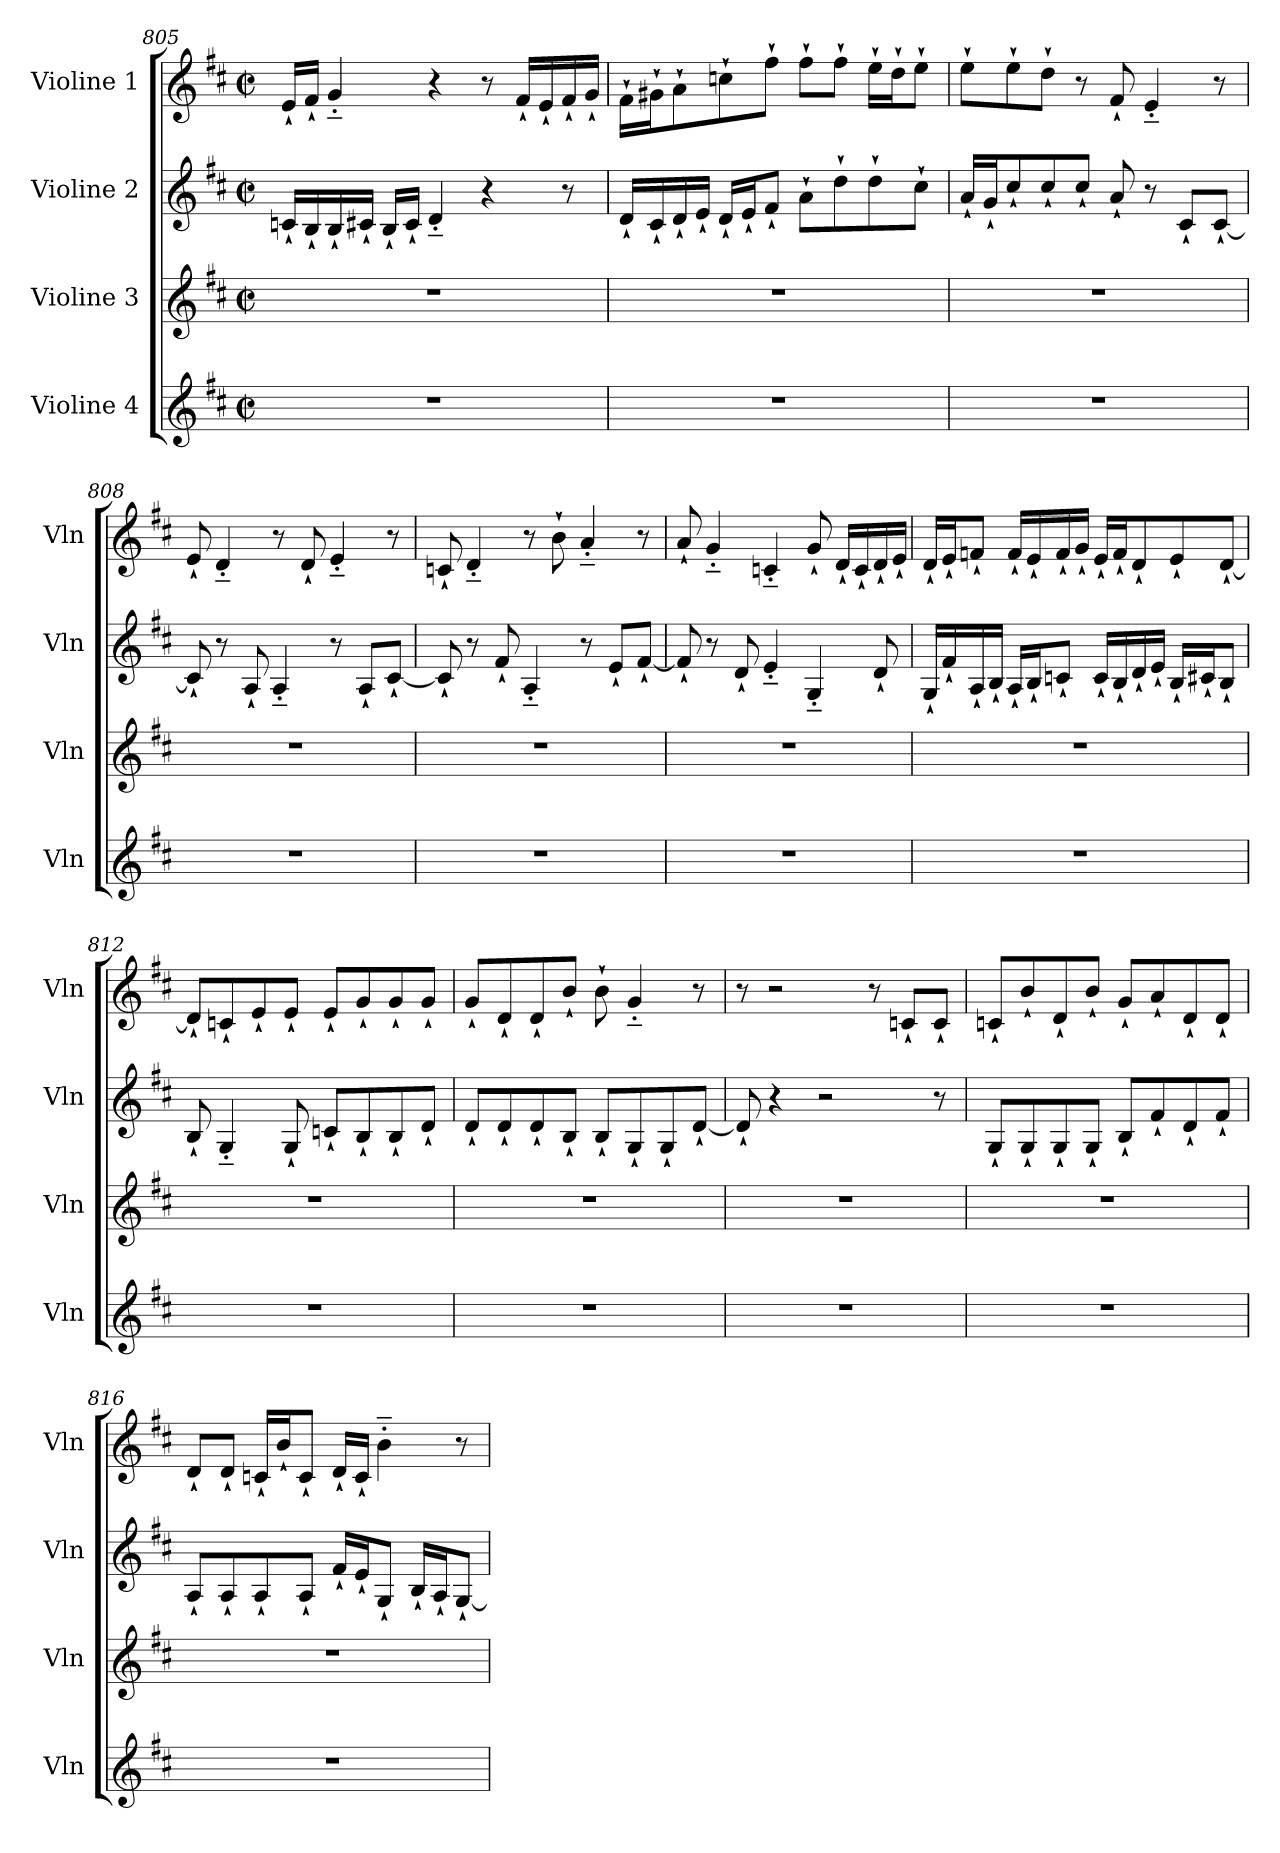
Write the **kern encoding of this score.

**kern	**kern	**kern	**kern
*part4	*part3	*part2	*part1
*staff4	*staff3	*staff2	*staff1
*I"Violine 4	*I"Violine 3	*I"Violine 2	*I"Violine 1
*I'Vln	*I'Vln	*I'Vln	*I'Vln
*clefG2	*clefG2	*clefG2	*clefG2
*k[f#c#]	*k[f#c#]	*k[f#c#]	*k[f#c#]
*D:	*D:	*D:	*D:
*M2/2	*M2/2	*M2/2	*M2/2
*met(c|)	*met(c|)	*met(c|)	*met(c|)
=805	=805	=805	=805
1r	1r	16cn`/LL	16e`/LL
.	.	16B`/	16f#`/JJ
.	.	16B`/	4g~'/
.	.	16c#X`/JJ	.
.	.	16B`/LL	.
.	.	16c#`/JJ	.
.	.	4d~'/	4r
.	.	4r	8r
.	.	.	16f#`/LL
.	.	.	16e`/
.	.	8r	16f#`/
.	.	.	16g`/JJ
=806	=806	=806	=806
1r	1r	16d`/LL	16f#`\LL
.	.	16c#`/	16g#X`\J
.	.	16d`/	8a`\
.	.	16e`/JJ	.
.	.	16d`/LL	8ccn`\
.	.	16e`/J	.
.	.	8f#`/J	8ff#`\J
.	.	8a`\L	8ff#`\L
.	.	8dd`\	8ff#`\J
.	.	8dd`\	16ee`\LL
.	.	.	16dd`\J
.	.	8cc#`\J	8ee`\J
!!LO:LB:g=z
=807	=807	=807	=807
1r	1r	16a`/LL	8ee`\L
.	.	16g`/J	.
.	.	8cc#`/	8ee`\
.	.	8cc#`/	8dd`\J
.	.	8cc#`/J	8r
.	.	8a`/	8f#`/
.	.	8r	4e~'/
.	.	8c#`/L	.
.	.	[8c#`/J	8r
=808	=808	=808	=808
1r	1r	8c#`/]	8e`/
.	.	8r	4d~'/
.	.	8A`/	.
.	.	4A~'/	8r
.	.	.	8d`/
.	.	8r	4e~'/
.	.	8A`/L	.
.	.	[8c#`/J	8r
=809	=809	=809	=809
1r	1r	8c#`/]	8cn`/
.	.	8r	4d~'/
.	.	8f#`/	.
.	.	4A~'/	8r
.	.	.	8b`\
.	.	8r	4a~'/
.	.	8e`/L	.
.	.	[8f#`/J	8r
=810	=810	=810	=810
1r	1r	8f#`/]	8a`/
.	.	8r	4g~'/
.	.	8d`/	.
.	.	4e~'/	4cn~'/
.	.	4G~'/	8g`/
.	.	.	16d`/LL
.	.	.	16c`/
.	.	8d`/	16d`/
.	.	.	16e`/JJ
!!LO:PB:g=z
=811	=811	=811	=811
1r	1r	16G`/LL	16d`/LL
.	.	16f#`/	16e`/J
.	.	16A`/	8fn`/J
.	.	16B`/JJ	.
.	.	16A`/LL	16f`/LL
.	.	16B`/J	16e`/
.	.	8cn`/J	16f`/
.	.	.	16g`/JJ
.	.	16c`/LL	16e`/LL
.	.	16B`/	16f`/J
.	.	16d`/	8d`/
.	.	16e`/JJ	.
.	.	16B`/LL	8e`/
.	.	16c#X`/J	.
.	.	8B`/J	[8d`/J
=812	=812	=812	=812
1r	1r	8B`/	8d`/L]
.	.	4G~'/	8cn`/
.	.	.	8e`/
.	.	8G`/	8e`/J
.	.	8cn`/L	8e`/L
.	.	8B`/	8g`/
.	.	8B`/	8g`/
.	.	8d`/J	8g`/J
=813	=813	=813	=813
1r	1r	8d`/L	8g`/L
.	.	8d`/	8d`/
.	.	8d`/	8d`/
.	.	8B`/J	8b`/J
.	.	8B`/L	8b`\
.	.	8G`/	4g~'/
.	.	8G`/	.
.	.	[8d`/J	8r
=814	=814	=814	=814
1r	1r	8d`/]	8r
.	.	4r	2r
.	.	2r	.
.	.	.	8r
.	.	.	8cn`/L
.	.	8r	8c`/J
!!LO:LB:g=z
=815	=815	=815	=815
1r	1r	8G`/L	8cn`/L
.	.	8G`/	8b`/
.	.	8G`/	8d`/
.	.	8G`/J	8b`/J
.	.	8B`/L	8g`/L
.	.	8f#`/	8a`/
.	.	8d`/	8d`/
.	.	8f#`/J	8d`/J
=816	=816	=816	=816
1r	1r	8A`/L	8d`/L
.	.	8A`/	8d`/J
.	.	8A`/	16cn`/LL
.	.	.	16b`/J
.	.	8A`/J	8c`/J
.	.	16f#`/LL	16d`/LL
.	.	16e`/J	16c`/JJ
.	.	8G`/J	4b~'\
.	.	16B`/LL	.
.	.	16A`/J	.
.	.	[8G`/J	8r
=	=	=	=
*-	*-	*-	*-
